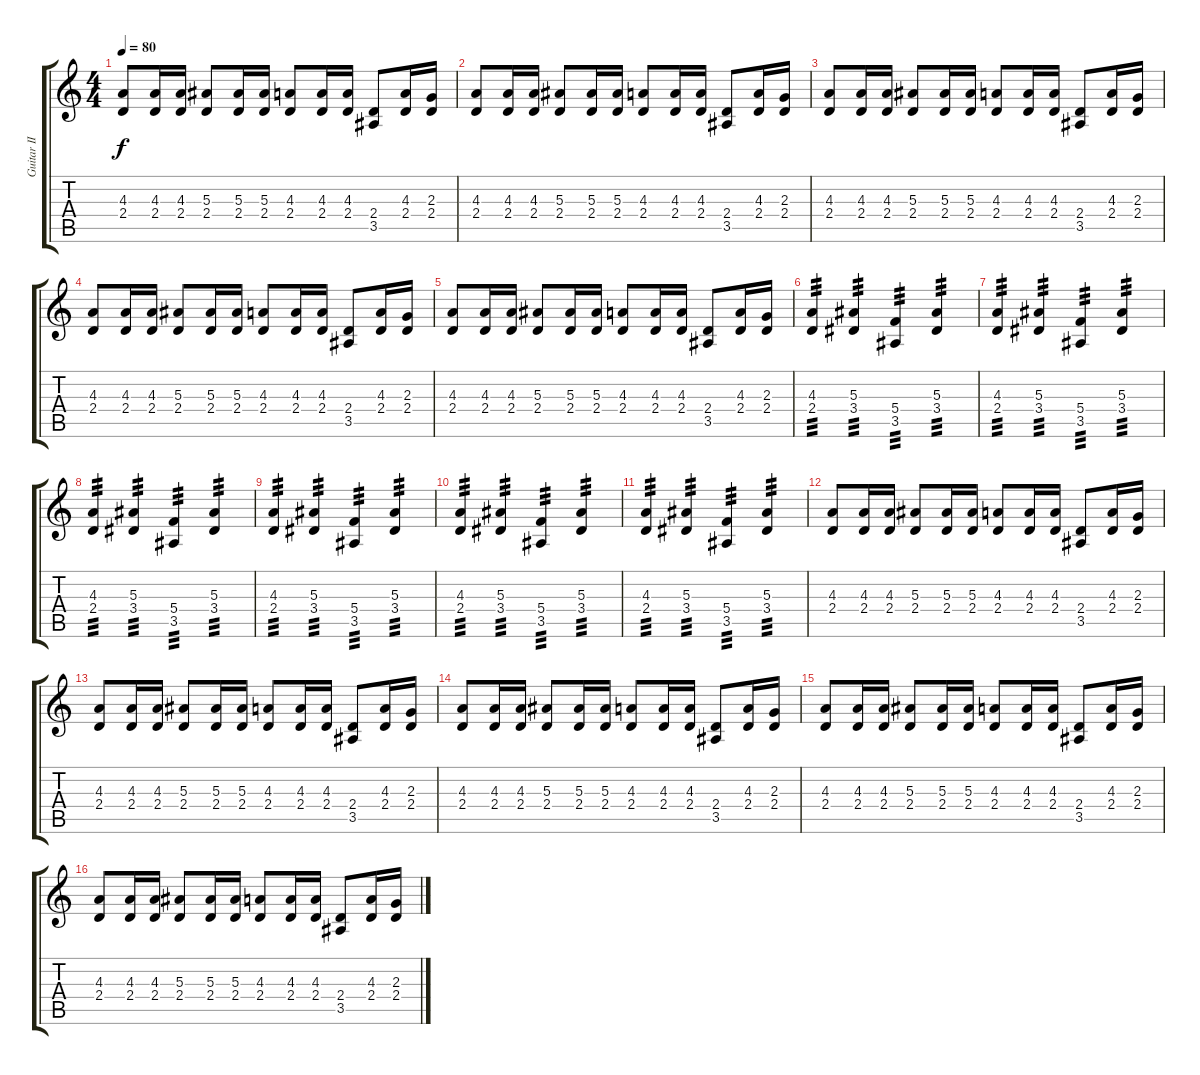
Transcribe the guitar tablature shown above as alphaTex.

\track ("Guitar II" "Guitar II") {instrument distortionguitar}
\staff {score tabs}
\tuning (D4 A3 F3 C3 G2 D2) {hide}
\ts (4 4)
\tempo 80
\clef g2
\ks c
(4.3 2.4).8{dy f} (4.3 2.4).16 (4.3 2.4).16 (5.3 2.4).8 (5.3 2.4).16 (5.3 2.4).16 (4.3 2.4).8 (4.3 2.4).16 (4.3 2.4).16 (2.4 3.5).8 (4.3 2.4).16 (2.3 2.4).16 |
(4.3 2.4).8 (4.3 2.4).16 (4.3 2.4).16 (5.3 2.4).8 (5.3 2.4).16 (5.3 2.4).16 (4.3 2.4).8 (4.3 2.4).16 (4.3 2.4).16 (2.4 3.5).8 (4.3 2.4).16 (2.3 2.4).16 |
(4.3 2.4).8 (4.3 2.4).16 (4.3 2.4).16 (5.3 2.4).8 (5.3 2.4).16 (5.3 2.4).16 (4.3 2.4).8 (4.3 2.4).16 (4.3 2.4).16 (2.4 3.5).8 (4.3 2.4).16 (2.3 2.4).16 |
(4.3 2.4).8 (4.3 2.4).16 (4.3 2.4).16 (5.3 2.4).8 (5.3 2.4).16 (5.3 2.4).16 (4.3 2.4).8 (4.3 2.4).16 (4.3 2.4).16 (2.4 3.5).8 (4.3 2.4).16 (2.3 2.4).16 |
(4.3 2.4).8 (4.3 2.4).16 (4.3 2.4).16 (5.3 2.4).8 (5.3 2.4).16 (5.3 2.4).16 (4.3 2.4).8 (4.3 2.4).16 (4.3 2.4).16 (2.4 3.5).8 (4.3 2.4).16 (2.3 2.4).16 |
(4.3 2.4).4{tp 3} (5.3 3.4).4{tp 3} (5.4 3.5).4{tp 3} (5.3 3.4).4{tp 3} |
(4.3 2.4).4{tp 3} (5.3 3.4).4{tp 3} (5.4 3.5).4{tp 3} (5.3 3.4).4{tp 3} |
(4.3 2.4).4{tp 3} (5.3 3.4).4{tp 3} (5.4 3.5).4{tp 3} (5.3 3.4).4{tp 3} |
(4.3 2.4).4{tp 3} (5.3 3.4).4{tp 3} (5.4 3.5).4{tp 3} (5.3 3.4).4{tp 3} |
(4.3 2.4).4{tp 3} (5.3 3.4).4{tp 3} (5.4 3.5).4{tp 3} (5.3 3.4).4{tp 3} |
(4.3 2.4).4{tp 3} (5.3 3.4).4{tp 3} (5.4 3.5).4{tp 3} (5.3 3.4).4{tp 3} |
(4.3 2.4).8 (4.3 2.4).16 (4.3 2.4).16 (5.3 2.4).8 (5.3 2.4).16 (5.3 2.4).16 (4.3 2.4).8 (4.3 2.4).16 (4.3 2.4).16 (2.4 3.5).8 (4.3 2.4).16 (2.3 2.4).16 |
(4.3 2.4).8 (4.3 2.4).16 (4.3 2.4).16 (5.3 2.4).8 (5.3 2.4).16 (5.3 2.4).16 (4.3 2.4).8 (4.3 2.4).16 (4.3 2.4).16 (2.4 3.5).8 (4.3 2.4).16 (2.3 2.4).16 |
(4.3 2.4).8 (4.3 2.4).16 (4.3 2.4).16 (5.3 2.4).8 (5.3 2.4).16 (5.3 2.4).16 (4.3 2.4).8 (4.3 2.4).16 (4.3 2.4).16 (2.4 3.5).8 (4.3 2.4).16 (2.3 2.4).16 |
(4.3 2.4).8 (4.3 2.4).16 (4.3 2.4).16 (5.3 2.4).8 (5.3 2.4).16 (5.3 2.4).16 (4.3 2.4).8 (4.3 2.4).16 (4.3 2.4).16 (2.4 3.5).8 (4.3 2.4).16 (2.3 2.4).16 |
(4.3 2.4).8 (4.3 2.4).16 (4.3 2.4).16 (5.3 2.4).8 (5.3 2.4).16 (5.3 2.4).16 (4.3 2.4).8 (4.3 2.4).16 (4.3 2.4).16 (2.4 3.5).8 (4.3 2.4).16 (2.3 2.4).16
